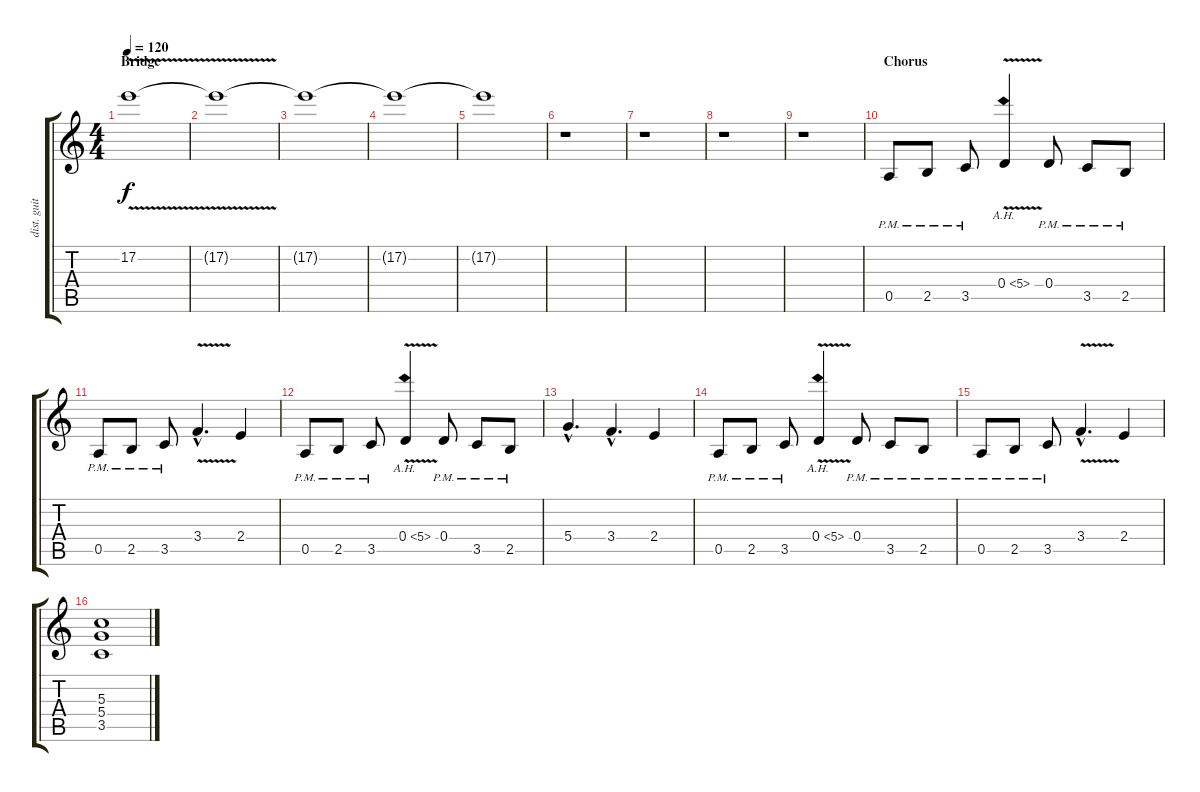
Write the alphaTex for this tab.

\track ("dist. guitar2" "dist. guit") {instrument distortionguitar}
\staff {score tabs}
\tuning (E4 B3 G3 D3 A2 E2) {hide}
\ts (4 4)
\section ("" "Bridge")
\tempo 120
\clef g2
\ks c
17.2{v}.1{dy f} |
17.2{t}.1{volume 0} |
17.2{t}.1 |
17.2{t}.1 |
17.2{t}.1 |
r.1{volume 16} |
r.1 |
r.1 |
r.1 |
\section ("" "Chorus")
0.5{pm}.8 2.5{pm}.8 3.5{pm}.8 0.4{ah 5 v}.4 0.4{pm}.8 3.5{pm}.8 2.5{pm}.8 |
0.5{pm}.8 2.5{pm}.8 3.5{pm}.8 3.4{v hac}.4{d} 2.4.4 |
0.5{pm}.8 2.5{pm}.8 3.5{pm}.8 0.4{ah 5 v}.4 0.4{pm}.8 3.5{pm}.8 2.5{pm}.8 |
5.4{hac}.4{d} 3.4{hac}.4{d} 2.4.4 |
0.5{pm}.8 2.5{pm}.8 3.5{pm}.8 0.4{ah 5 v}.4 0.4{pm}.8 3.5{pm}.8 2.5{pm}.8 |
0.5{pm}.8 2.5{pm}.8 3.5{pm}.8 3.4{v hac}.4{d} 2.4.4 |
(5.3 5.4 3.5).1
